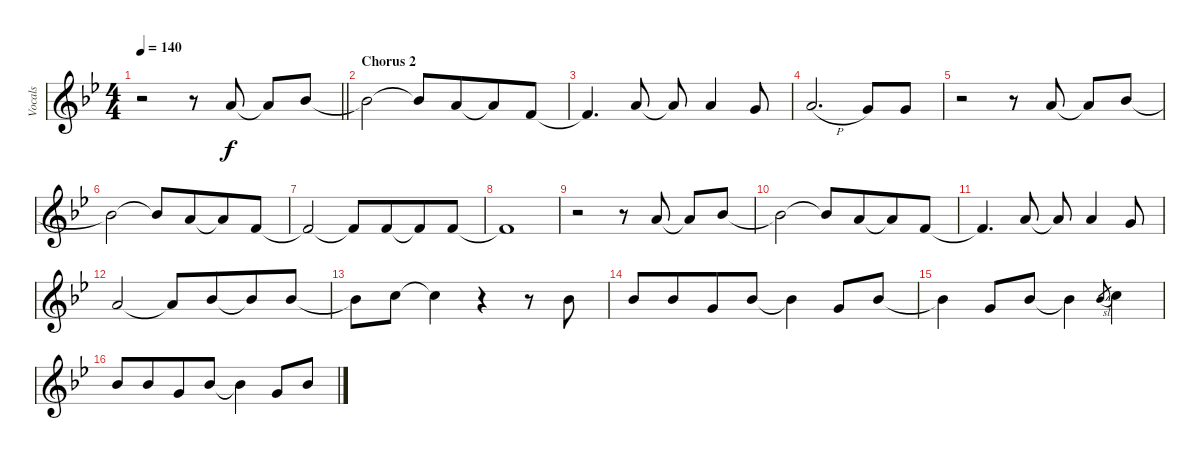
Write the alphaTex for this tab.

\track ("Vocals" "Vocals") {instrument lead6voice}
\staff {score}
\tuning (E4 B3 G3 D3 A2 E2) {hide}
\ts (4 4)
\tempo 140
\clef g2
\barLineRight lightlight
\ks gminor
r.2{dy f} r.8 5.1.8 5.1{t}.8 6.1.8 |
\section ("" "Chorus 2")
6.1{t}.2 6.1{t}.8 5.1.8{beam merge} 5.1{t}.8 1.1.8 |
1.1{t}.4{d} 5.1.8 5.1{t}.8 5.1.4 3.1.8 |
5.1{h}.2{d} 3.1.8 3.1.8 |
r.2 r.8 5.1.8 5.1{t}.8 6.1.8 |
6.1{t}.2 6.1{t}.8 5.1.8{beam merge} 5.1{t}.8 1.1.8 |
1.1{t}.2 1.1{t}.8 1.1.8{beam merge} 1.1{t}.8 1.1.8 |
1.1{t}.1 |
r.2 r.8 5.1.8 5.1{t}.8 6.1.8 |
6.1{t}.2 6.1{t}.8 5.1.8{beam merge} 5.1{t}.8 1.1.8 |
1.1{t}.4{d} 5.1.8 5.1{t}.8 5.1.4 3.1.8 |
5.1.2 5.1{t}.8 6.1.8{beam merge} 6.1{t}.8 6.1.8 |
6.1{t}.8 8.1.8 8.1{t}.4 r.4 r.8 6.1.8 |
6.1.8 6.1.8{beam merge} 3.1.8 6.1.8 6.1{t}.4 3.1.8 6.1.8 |
6.1{t}.4 3.1.8 6.1.8 6.1{t}.4 6.1{sl}.8{gr} 8.1.4 |
6.1.8 6.1.8{beam merge} 3.1.8 6.1.8 6.1{t}.4 3.1.8 6.1.8
